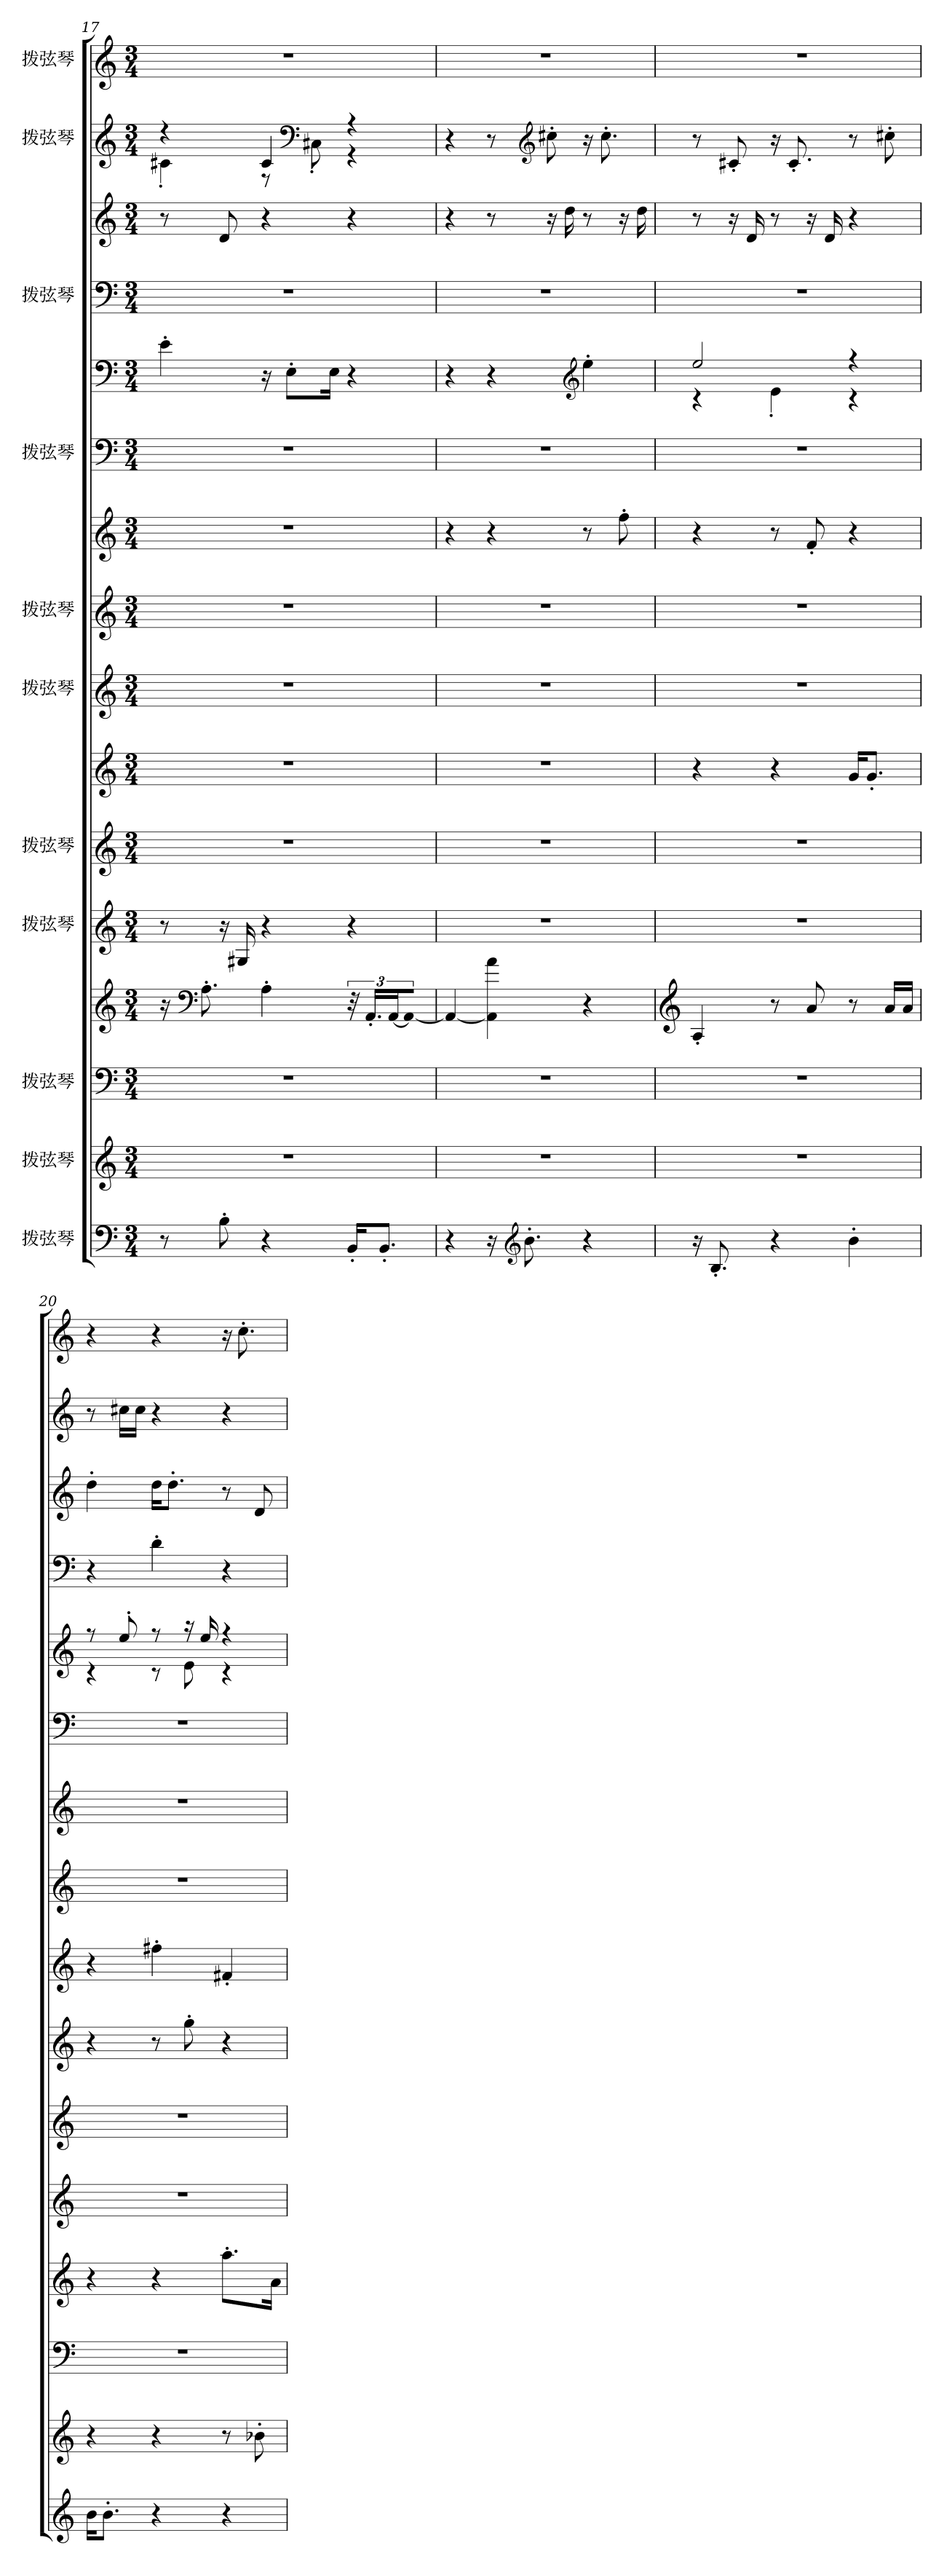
**kern	**kern	**kern	**kern	**kern	**kern	**kern	**kern	**kern	**kern	**kern	**kern	**kern	**kern	**kern	**kern
*part11	*part10	*part9	*part9	*part8	*part7	*part7	*part6	*part5	*part5	*part4	*part4	*part3	*part3	*part2	*part1
*staff16	*staff15	*staff14	*staff13	*staff12	*staff11	*staff10	*staff9	*staff8	*staff7	*staff6	*staff5	*staff4	*staff3	*staff2	*staff1
*I"拨弦琴	*I"拨弦琴	*I"拨弦琴	*	*I"拨弦琴	*I"拨弦琴	*	*I"拨弦琴	*I"拨弦琴	*	*I"拨弦琴	*	*I"拨弦琴	*	*I"拨弦琴	*I"拨弦琴
*clefF4	*clefG2	*clefF4	*clefG2	*clefG2	*clefG2	*clefG2	*clefG2	*clefG2	*clefG2	*clefF4	*clefF4	*clefF4	*clefG2	*clefG2	*clefG2
*k[]	*k[]	*k[]	*k[]	*k[]	*k[]	*k[]	*k[]	*k[]	*k[]	*k[]	*k[]	*k[]	*k[]	*k[]	*k[]
*M3/4	*M3/4	*M3/4	*M3/4	*M3/4	*M3/4	*M3/4	*M3/4	*M3/4	*M3/4	*M3/4	*M3/4	*M3/4	*M3/4	*M3/4	*M3/4
=17	=17	=17	=17	=17	=17	=17	=17	=17	=17	=17	=17	=17	=17	=17	=17
*	*	*	*	*	*	*	*	*	*	*	*	*	*	*^	*
8r	2.r	2.r	16r	8r	2.r	2.r	2.r	2.r	2.r	2.r	4e'\	2.r	8r	4r	4c#X'\	2.r
*	*	*	*clefF4	*	*	*	*	*	*	*	*	*	*	*	*	*
.	.	.	8.A'\	.	.	.	.	.	.	.	.	.	.	.	.	.
8B'\	.	.	.	16r	.	.	.	.	.	.	.	.	8d/	.	.	.
.	.	.	.	16G#X/	.	.	.	.	.	.	.	.	.	.	.	.
4r	.	.	4A'\	4r	.	.	.	.	.	.	16r	.	4r	4c#/	8r	.
.	.	.	.	.	.	.	.	.	.	.	8E'\L	.	.	.	.	.
*	*	*	*	*	*	*	*	*	*	*	*	*	*	*clefF4	*	*
.	.	.	.	.	.	.	.	.	.	.	.	.	.	.	8C#X'\	.
.	.	.	.	.	.	.	.	.	.	.	16E\Jk	.	.	.	.	.
16BB'/KL	.	.	48r	4r	.	.	.	.	.	.	4r	.	4r	4r	4r	.
.	.	.	24.AA'/LL	.	.	.	.	.	.	.	.	.	.	.	.	.
8.BB'/J	.	.	.	.	.	.	.	.	.	.	.	.	.	.	.	.
.	.	.	[24AA/J	.	.	.	.	.	.	.	.	.	.	.	.	.
.	.	.	8AA/J_	.	.	.	.	.	.	.	.	.	.	.	.	.
*	*	*	*	*	*	*	*	*	*	*	*	*	*	*v	*v	*
=18	=18	=18	=18	=18	=18	=18	=18	=18	=18	=18	=18	=18	=18	=18	=18
4r	2.r	2.r	4AA/_	2.r	2.r	2.r	2.r	2.r	4r	2.r	4r	2.r	4r	4r	2.r
16r	.	.	4AA\] 4a\	.	.	.	.	.	4r	.	4r	.	8r	8r	.
*clefG2	*	*	*	*	*	*	*	*	*	*	*	*	*	*	*
8.b'\	.	.	.	.	.	.	.	.	.	.	.	.	.	.	.
*	*	*	*	*	*	*	*	*	*	*	*	*	*	*clefG2	*
.	.	.	.	.	.	.	.	.	.	.	.	.	16r	8cc#X'\	.
.	.	.	.	.	.	.	.	.	.	.	.	.	16dd\	.	.
*	*	*	*	*	*	*	*	*	*	*	*clefG2	*	*	*	*
4r	.	.	4r	.	.	.	.	.	8r	.	4ee'\	.	8r	16r	.
.	.	.	.	.	.	.	.	.	.	.	.	.	.	8.cc#'\	.
.	.	.	.	.	.	.	.	.	8ff'\	.	.	.	16r	.	.
.	.	.	.	.	.	.	.	.	.	.	.	.	16dd\	.	.
!!LO:PB:g=z
=19	=19	=19	=19	=19	=19	=19	=19	=19	=19	=19	=19	=19	=19	=19	=19
*	*	*	*clefG2	*	*	*	*	*	*	*	*	*	*	*	*
*	*	*	*	*	*	*	*	*	*	*	*^	*	*	*	*
16r	2.r	2.r	4A'/	2.r	2.r	4r	2.r	2.r	4r	2.r	2ee/	4r	2.r	8r	8r	2.r
8.B'/	.	.	.	.	.	.	.	.	.	.	.	.	.	.	.	.
.	.	.	.	.	.	.	.	.	.	.	.	.	.	16r	8c#X'/	.
.	.	.	.	.	.	.	.	.	.	.	.	.	.	16d/	.	.
4r	.	.	8r	.	.	4r	.	.	8r	.	.	4e'\	.	8r	16r	.
.	.	.	.	.	.	.	.	.	.	.	.	.	.	.	8.c#'/	.
.	.	.	8a/	.	.	.	.	.	8f'/	.	.	.	.	16r	.	.
.	.	.	.	.	.	.	.	.	.	.	.	.	.	16d/	.	.
4b'\	.	.	8r	.	.	16g/KL	.	.	4r	.	4r	4r	.	4r	8r	.
.	.	.	.	.	.	8.g'/J	.	.	.	.	.	.	.	.	.	.
.	.	.	16a/LL	.	.	.	.	.	.	.	.	.	.	.	8cc#X'\	.
.	.	.	16a/JJ	.	.	.	.	.	.	.	.	.	.	.	.	.
=20	=20	=20	=20	=20	=20	=20	=20	=20	=20	=20	=20	=20	=20	=20	=20	=20
16b\KL	4r	2.r	4r	2.r	2.r	4r	4r	2.r	2.r	2.r	8r	4r	4r	4dd'\	8r	4r
8.b'\J	.	.	.	.	.	.	.	.	.	.	.	.	.	.	.	.
.	.	.	.	.	.	.	.	.	.	.	8ee'/	.	.	.	16cc#X\LL	.
.	.	.	.	.	.	.	.	.	.	.	.	.	.	.	16cc#\JJ	.
4r	4r	.	4r	.	.	8r	4ff#X'\	.	.	.	8r	8r	4d'\	16dd\KL	4r	4r
.	.	.	.	.	.	.	.	.	.	.	.	.	.	8.dd'\J	.	.
.	.	.	.	.	.	8gg'\	.	.	.	.	16r	8e\	.	.	.	.
.	.	.	.	.	.	.	.	.	.	.	16ee/	.	.	.	.	.
4r	8r	.	8.aa'\L	.	.	4r	4f#X'/	.	.	.	4r	4r	4r	8r	4r	16r
.	.	.	.	.	.	.	.	.	.	.	.	.	.	.	.	8.cc'\
.	8b-X'\	.	.	.	.	.	.	.	.	.	.	.	.	8d/	.	.
.	.	.	16a\Jk	.	.	.	.	.	.	.	.	.	.	.	.	.
*	*	*	*	*	*	*	*	*	*	*	*v	*v	*	*	*	*
=	=	=	=	=	=	=	=	=	=	=	=	=	=	=	=
*-	*-	*-	*-	*-	*-	*-	*-	*-	*-	*-	*-	*-	*-	*-	*-
